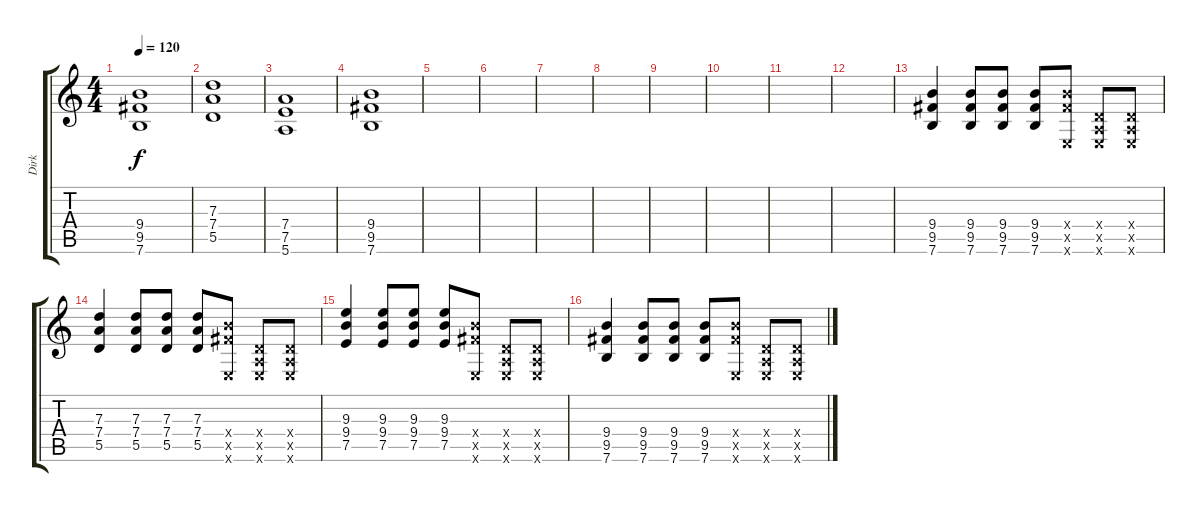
\track ("Dirk" "Dirk") {instrument distortionguitar}
\staff {score tabs}
\tuning (E4 B3 G3 D3 A2 E2) {hide}
\ts (4 4)
\tempo 120
\clef g2
\ks c
(9.4 9.5 7.6).1{dy f} |
(7.3 7.4 5.5).1 |
(7.4 7.5 5.6).1 |
(9.4 9.5 7.6).1 |
|
|
|
|
|
|
|
|
(9.4 9.5 7.6).4 (9.4 9.5 7.6).8 (9.4 9.5 7.6).8 (9.4 9.5 7.6).8 (9.4{x} 9.5{x} 0.6{x}).8 (0.4{x} 0.5{x} 0.6{x}).8 (0.4{x} 0.5{x} 0.6{x}).8 |
(7.3 7.4 5.5).4 (7.3 7.4 5.5).8 (7.3 7.4 5.5).8 (7.3 7.4 5.5).8 (9.4{x} 9.5{x} 0.6{x}).8 (0.4{x} 0.5{x} 0.6{x}).8 (0.4{x} 0.5{x} 0.6{x}).8 |
(9.3 9.4 7.5).4 (9.3 9.4 7.5).8 (9.3 9.4 7.5).8 (9.3 9.4 7.5).8 (9.4{x} 9.5{x} 0.6{x}).8 (0.4{x} 0.5{x} 0.6{x}).8 (0.4{x} 0.5{x} 0.6{x}).8 |
(9.4 9.5 7.6).4 (9.4 9.5 7.6).8 (9.4 9.5 7.6).8 (9.4 9.5 7.6).8 (9.4{x} 9.5{x} 0.6{x}).8 (0.4{x} 0.5{x} 0.6{x}).8 (0.4{x} 0.5{x} 0.6{x}).8
